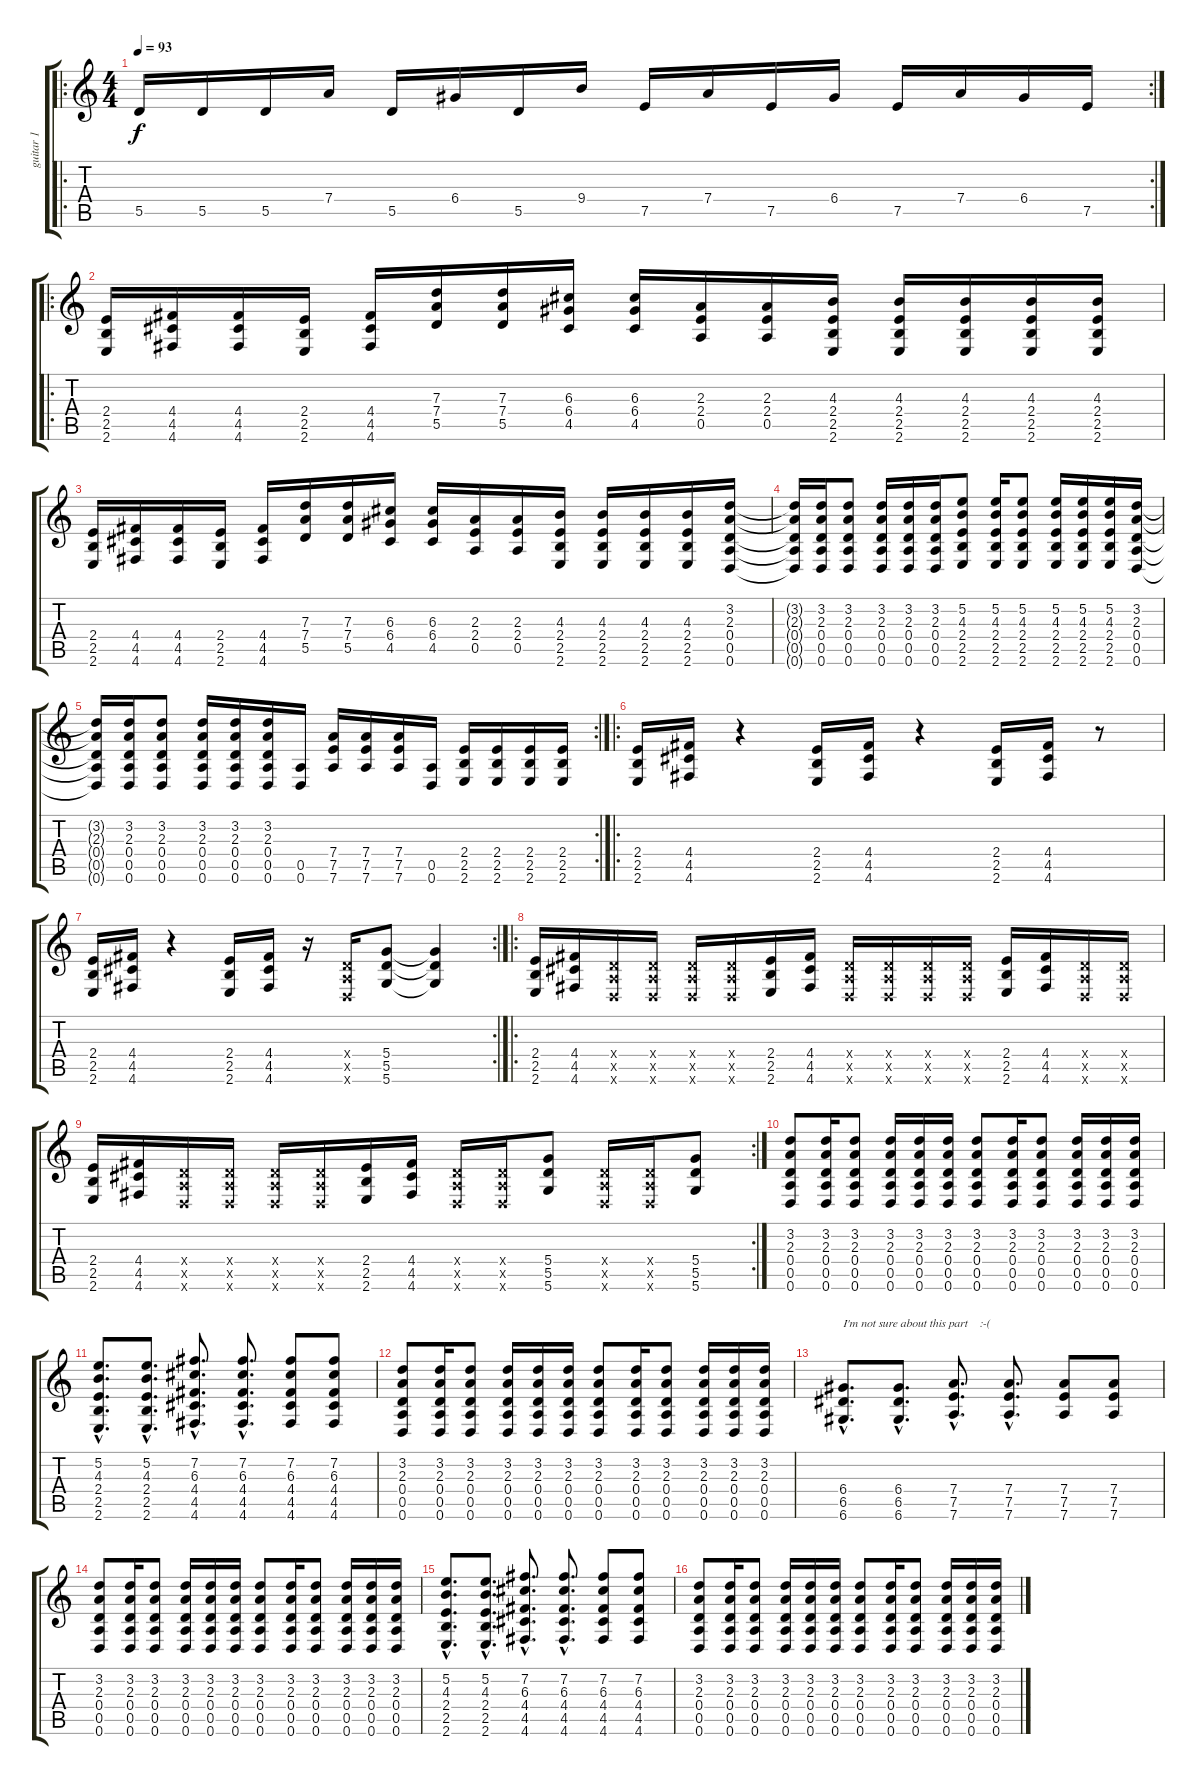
\track ("guitar 1" "guitar 1") {instrument electricguitarclean}
\staff {score tabs}
\tuning (E4 B3 G3 D3 A2 D2) {hide}
\ro
\rc 2
\ts (4 4)
\tempo 93
\clef g2
\ks c
5.5.16{dy f} 5.5.16 5.5.16 7.4.16 5.5.16 6.4.16 5.5.16 9.4.16 7.5.16 7.4.16 7.5.16 6.4.16 7.5.16 7.4.16 6.4.16 7.5.16 |
\ro
(2.4 2.5 2.6).16{instrument distortionguitar} (4.4 4.5 4.6).16 (4.4 4.5 4.6).16 (2.4 2.5 2.6).16 (4.4 4.5 4.6).16 (7.3 7.4 5.5).16 (7.3 7.4 5.5).16 (6.3 6.4 4.5).16 (6.3 6.4 4.5).16 (2.3 2.4 0.5).16 (2.3 2.4 0.5).16 (4.3 2.4 2.5 2.6).16 (4.3 2.4 2.5 2.6).16 (4.3 2.4 2.5 2.6).16 (4.3 2.4 2.5 2.6).16 (4.3 2.4 2.5 2.6).16 |
(2.4 2.5 2.6).16 (4.4 4.5 4.6).16 (4.4 4.5 4.6).16 (2.4 2.5 2.6).16 (4.4 4.5 4.6).16 (7.3 7.4 5.5).16 (7.3 7.4 5.5).16 (6.3 6.4 4.5).16 (6.3 6.4 4.5).16 (2.3 2.4 0.5).16 (2.3 2.4 0.5).16 (4.3 2.4 2.5 2.6).16 (4.3 2.4 2.5 2.6).16 (4.3 2.4 2.5 2.6).16 (4.3 2.4 2.5 2.6).16 (3.2 2.3 0.4 0.5 0.6).16 |
(3.2{t} 2.3{t} 0.4{t} 0.5{t} 0.6{t}).16 (3.2 2.3 0.4 0.5 0.6).16 (3.2 2.3 0.4 0.5 0.6).8 (3.2 2.3 0.4 0.5 0.6).16 (3.2 2.3 0.4 0.5 0.6).16 (3.2 2.3 0.4 0.5 0.6).16 (5.2 4.3 2.4 2.5 2.6).8 (5.2 4.3 2.4 2.5 2.6).16 (5.2 4.3 2.4 2.5 2.6).8 (5.2 4.3 2.4 2.5 2.6).16 (5.2 4.3 2.4 2.5 2.6).16 (5.2 4.3 2.4 2.5 2.6).16 (3.2 2.3 0.4 0.5 0.6).16 |
\rc 2
(3.2{t} 2.3{t} 0.4{t} 0.5{t} 0.6{t}).16 (3.2 2.3 0.4 0.5 0.6).16 (3.2 2.3 0.4 0.5 0.6).8 (3.2 2.3 0.4 0.5 0.6).16 (3.2 2.3 0.4 0.5 0.6).16 (3.2 2.3 0.4 0.5 0.6).16 (0.5 0.6).16 (7.4 7.5 7.6).16 (7.4 7.5 7.6).16 (7.4 7.5 7.6).16 (0.5 0.6).16 (2.4 2.5 2.6).16 (2.4 2.5 2.6).16 (2.4 2.5 2.6).16 (2.4 2.5 2.6).16 |
\ro
(2.4 2.5 2.6).16{instrument distortionguitar} (4.4 4.5 4.6).16 r.4 (2.4 2.5 2.6).16 (4.4 4.5 4.6).16 r.4 (2.4 2.5 2.6).16 (4.4 4.5 4.6).16 r.8 |
\rc 2
(2.4 2.5 2.6).16 (4.4 4.5 4.6).16 r.4 (2.4 2.5 2.6).16 (4.4 4.5 4.6).16 r.16 (0.4{x} 0.5{x} 0.6{x}).16 (5.4 5.5 5.6).8 (5.4{t} 5.5{t} 5.6{t}).4 |
\ro
(2.4 2.5 2.6).16{instrument distortionguitar} (4.4 4.5 4.6).16 (0.4{x} 0.5{x} 0.6{x}).16 (0.4{x} 0.5{x} 0.6{x}).16 (0.4{x} 0.5{x} 0.6{x}).16 (0.4{x} 0.5{x} 0.6{x}).16 (2.4 2.5 2.6).16 (4.4 4.5 4.6).16 (0.4{x} 0.5{x} 0.6{x}).16 (0.4{x} 0.5{x} 0.6{x}).16 (0.4{x} 0.5{x} 0.6{x}).16 (0.4{x} 0.5{x} 0.6{x}).16 (2.4 2.5 2.6).16 (4.4 4.5 4.6).16 (0.4{x} 0.5{x} 0.6{x}).16 (0.4{x} 0.5{x} 0.6{x}).16 |
\rc 2
(2.4 2.5 2.6).16 (4.4 4.5 4.6).16 (0.4{x} 0.5{x} 0.6{x}).16 (0.4{x} 0.5{x} 0.6{x}).16 (0.4{x} 0.5{x} 0.6{x}).16 (0.4{x} 0.5{x} 0.6{x}).16 (2.4 2.5 2.6).16 (4.4 4.5 4.6).16 (0.4{x} 0.5{x} 0.6{x}).16 (0.4{x} 0.5{x} 0.6{x}).16 (5.4 5.5 5.6).8 (0.4{x} 0.5{x} 0.6{x}).16 (0.4{x} 0.5{x} 0.6{x}).16 (5.4 5.5 5.6).8 |
(3.2 2.3 0.4 0.5 0.6).8 (3.2 2.3 0.4 0.5 0.6).16 (3.2 2.3 0.4 0.5 0.6).8 (3.2 2.3 0.4 0.5 0.6).16 (3.2 2.3 0.4 0.5 0.6).16 (3.2 2.3 0.4 0.5 0.6).16 (3.2 2.3 0.4 0.5 0.6).8 (3.2 2.3 0.4 0.5 0.6).16 (3.2 2.3 0.4 0.5 0.6).8 (3.2 2.3 0.4 0.5 0.6).16 (3.2 2.3 0.4 0.5 0.6).16 (3.2 2.3 0.4 0.5 0.6).16 |
(5.2{hac} 4.3{hac} 2.4{hac} 2.5{hac} 2.6{hac}).8{d} (5.2{hac} 4.3{hac} 2.4{hac} 2.5{hac} 2.6{hac}).8{d} (7.2{hac} 6.3{hac} 4.4{hac} 4.5{hac} 4.6{hac}).8{d} (7.2{hac} 6.3{hac} 4.4{hac} 4.5{hac} 4.6{hac}).8{d} (7.2 6.3 4.4 4.5 4.6).8 (7.2 6.3 4.4 4.5 4.6).8 |
(3.2 2.3 0.4 0.5 0.6).8 (3.2 2.3 0.4 0.5 0.6).16 (3.2 2.3 0.4 0.5 0.6).8 (3.2 2.3 0.4 0.5 0.6).16 (3.2 2.3 0.4 0.5 0.6).16 (3.2 2.3 0.4 0.5 0.6).16 (3.2 2.3 0.4 0.5 0.6).8 (3.2 2.3 0.4 0.5 0.6).16 (3.2 2.3 0.4 0.5 0.6).8 (3.2 2.3 0.4 0.5 0.6).16 (3.2 2.3 0.4 0.5 0.6).16 (3.2 2.3 0.4 0.5 0.6).16 |
(6.4{hac} 6.5{hac} 6.6{hac}).8{d txt "I'm not sure about this part    :-("} (6.4{hac} 6.5{hac} 6.6{hac}).8{d} (7.4{hac} 7.5{hac} 7.6{hac}).8{d} (7.4{hac} 7.5{hac} 7.6{hac}).8{d} (7.4 7.5 7.6).8 (7.4 7.5 7.6).8 |
(3.2 2.3 0.4 0.5 0.6).8 (3.2 2.3 0.4 0.5 0.6).16 (3.2 2.3 0.4 0.5 0.6).8 (3.2 2.3 0.4 0.5 0.6).16 (3.2 2.3 0.4 0.5 0.6).16 (3.2 2.3 0.4 0.5 0.6).16 (3.2 2.3 0.4 0.5 0.6).8 (3.2 2.3 0.4 0.5 0.6).16 (3.2 2.3 0.4 0.5 0.6).8 (3.2 2.3 0.4 0.5 0.6).16 (3.2 2.3 0.4 0.5 0.6).16 (3.2 2.3 0.4 0.5 0.6).16 |
(5.2{hac} 4.3{hac} 2.4{hac} 2.5{hac} 2.6{hac}).8{d} (5.2{hac} 4.3{hac} 2.4{hac} 2.5{hac} 2.6{hac}).8{d} (7.2{hac} 6.3{hac} 4.4{hac} 4.5{hac} 4.6{hac}).8{d} (7.2{hac} 6.3{hac} 4.4{hac} 4.5{hac} 4.6{hac}).8{d} (7.2 6.3 4.4 4.5 4.6).8 (7.2 6.3 4.4 4.5 4.6).8 |
(3.2 2.3 0.4 0.5 0.6).8 (3.2 2.3 0.4 0.5 0.6).16 (3.2 2.3 0.4 0.5 0.6).8 (3.2 2.3 0.4 0.5 0.6).16 (3.2 2.3 0.4 0.5 0.6).16 (3.2 2.3 0.4 0.5 0.6).16 (3.2 2.3 0.4 0.5 0.6).8 (3.2 2.3 0.4 0.5 0.6).16 (3.2 2.3 0.4 0.5 0.6).8 (3.2 2.3 0.4 0.5 0.6).16 (3.2 2.3 0.4 0.5 0.6).16 (3.2 2.3 0.4 0.5 0.6).16
